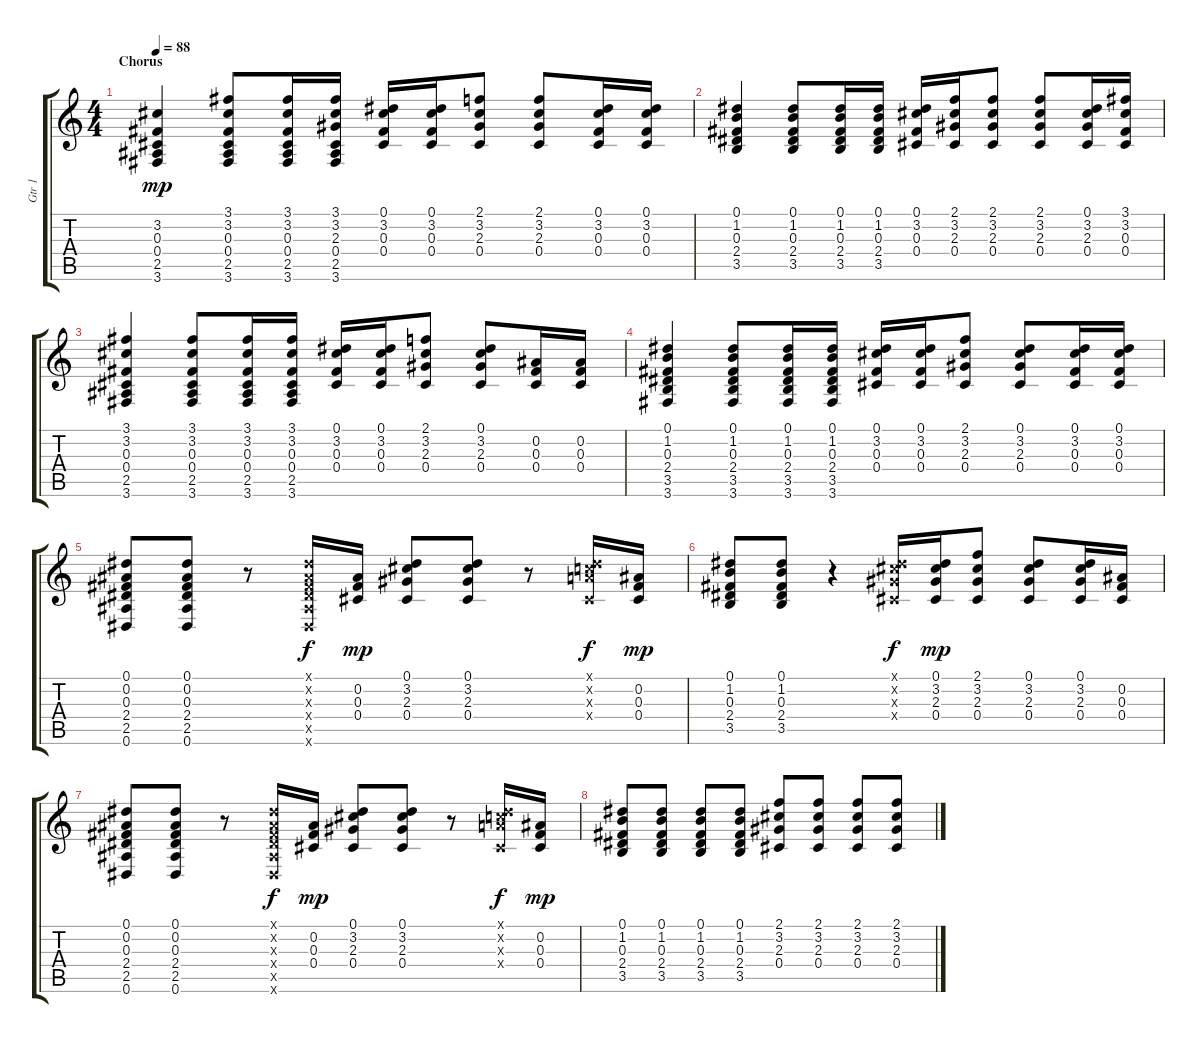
\track ("Gtr 1" "Gtr 1") {instrument electricguitarjazz}
\staff {score tabs}
\tuning (Eb4 Bb3 Gb3 Db3 Ab2 Eb2) {hide}
\ts (4 4)
\section ("" "Chorus")
\tempo 88
\clef g2
\ks c
(3.2 0.3 0.4 2.5 3.6).4{dy mp} (3.1 3.2 0.3 0.4 2.5 3.6).8 (3.1 3.2 0.3 0.4 2.5 3.6).16 (3.1 3.2 2.3 0.4 2.5 3.6).16 (0.1 3.2 0.3 0.4).16 (0.1 3.2 0.3 0.4).16 (2.1 3.2 2.3 0.4).8 (2.1 3.2 2.3 0.4).8 (0.1 3.2 0.3 0.4).16 (0.1 3.2 0.3 0.4).16 |
(0.1 1.2 0.3 2.4 3.5).4 (0.1 1.2 0.3 2.4 3.5).8 (0.1 1.2 0.3 2.4 3.5).16 (0.1 1.2 0.3 2.4 3.5).16 (0.1 3.2 0.3 0.4).16 (2.1 3.2 2.3 0.4).16 (2.1 3.2 2.3 0.4).8 (2.1 3.2 2.3 0.4).8 (0.1 3.2 2.3 0.4).16 (3.1 3.2 0.3 0.4).16 |
(3.1 3.2 0.3 0.4 2.5 3.6).4 (3.1 3.2 0.3 0.4 2.5 3.6).8 (3.1 3.2 0.3 0.4 2.5 3.6).16 (3.1 3.2 0.3 0.4 2.5 3.6).16 (0.1 3.2 0.3 0.4).16 (0.1 3.2 0.3 0.4).16 (2.1 3.2 2.3 0.4).8 (0.1 3.2 2.3 0.4).8 (0.2 0.3 0.4).16 (0.2 0.3 0.4).16 |
(0.1 1.2 0.3 2.4 3.5 3.6).4 (0.1 1.2 0.3 2.4 3.5 3.6).8 (0.1 1.2 0.3 2.4 3.5 3.6).16 (0.1 1.2 0.3 2.4 3.5 3.6).16 (0.1 3.2 0.3 0.4).16 (0.1 3.2 0.3 0.4).16 (2.1 3.2 2.3 0.4).8 (0.1 3.2 2.3 0.4).8 (0.1 3.2 0.3 0.4).16 (0.1 3.2 0.3 0.4).16 |
(0.1 0.2 0.3 2.4 2.5 0.6).8 (0.1 0.2 0.3 2.4 2.5 0.6).8 r.8 (0.1{x} 0.2{x} 0.3{x} 2.4{x} 2.5{x} 0.6{x}).16{dy f} (0.2 0.3 0.4).16{dy mp} (0.1 3.2 2.3 0.4).8 (0.1 3.2 2.3 0.4).8 r.8 (0.1{x} 2.2{x} 3.3{x} 0.4{x}).16{dy f} (0.2 0.3 0.4).16{dy mp} |
(0.1 1.2 0.3 2.4 3.5).8 (0.1 1.2 0.3 2.4 3.5).8 r.4 (0.1{x} 3.2{x} 2.3{x} 0.4{x}).16{dy f} (0.1 3.2 2.3 0.4).16{dy mp} (2.1 3.2 2.3 0.4).8 (0.1 3.2 2.3 0.4).8 (0.1 3.2 2.3 0.4).16 (0.2 0.3 0.4).16 |
(0.1 0.2 0.3 2.4 2.5 0.6).8 (0.1 0.2 0.3 2.4 2.5 0.6).8 r.8 (0.1{x} 0.2{x} 0.3{x} 2.4{x} 2.5{x} 0.6{x}).16{dy f} (0.2 0.3 0.4).16{dy mp} (0.1 3.2 2.3 0.4).8 (0.1 3.2 2.3 0.4).8 r.8 (0.1{x} 2.2{x} 3.3{x} 0.4{x}).16{dy f} (0.2 0.3 0.4).16{dy mp} |
(0.1 1.2 0.3 2.4 3.5).8 (0.1 1.2 0.3 2.4 3.5).8 (0.1 1.2 0.3 2.4 3.5).8 (0.1 1.2 0.3 2.4 3.5).8 (2.1 3.2 2.3 0.4).8 (2.1 3.2 2.3 0.4).8 (2.1 3.2 2.3 0.4).8 (2.1 3.2 2.3 0.4).8
